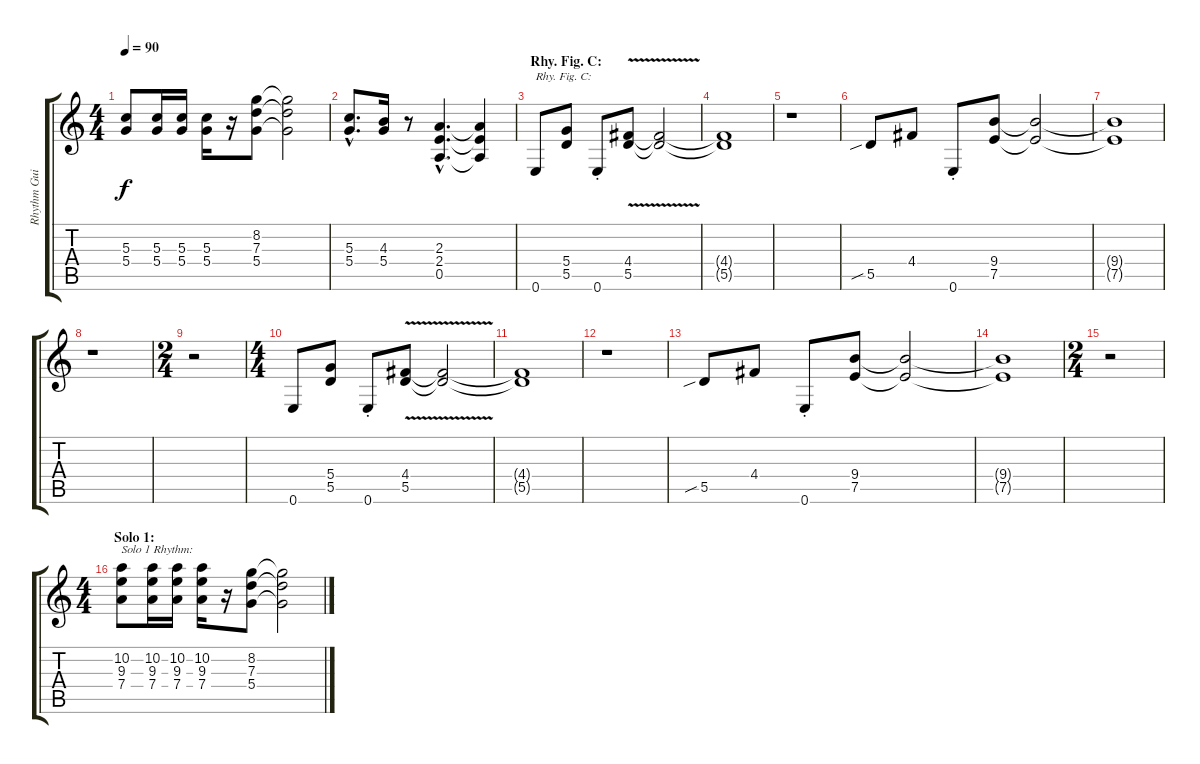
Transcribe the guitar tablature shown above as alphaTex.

\track ("Rhythm Guitar 1" "Rhythm Gui") {instrument distortionguitar}
\staff {score tabs}
\tuning (E4 B3 G3 D3 A2 E2) {hide}
\ts (4 4)
\tempo 90
\clef g2
\ks c
(5.3 5.4).8{dy f} (5.3 5.4).16 (5.3 5.4).16 (5.3 5.4).16 r.16 (8.2 7.3 5.4).8 (8.2{t} 7.3{t} 5.4{t}).2 |
(5.3{hac} 5.4{hac}).8{d} (4.3 5.4).16 r.8 (2.3{hac} 2.4{hac} 0.5{hac}).4{d} (2.3{t} 2.4{t} 0.5{t}).4 |
\section ("" "Rhy. Fig. C:")
0.6.8{txt "Rhy. Fig. C:"} (5.4 5.5).8 0.6{st}.8 (4.4{v} 5.5).8 (4.4{t} 5.5{t}).2 |
(4.4{t} 5.5{t}).1 |
r.1 |
5.5{sib}.8 4.4.8 0.6{st}.8 (9.4 7.5).8 (9.4{t} 7.5{t}).2 |
(9.4{t} 7.5{t}).1 |
r.1 |
\ts (2 4)
r.2 |
\ts (4 4)
0.6.8 (5.4 5.5).8 0.6{st}.8 (4.4{v} 5.5).8 (4.4{t} 5.5{t}).2 |
(4.4{t} 5.5{t}).1 |
r.1 |
5.5{sib}.8 4.4.8 0.6{st}.8 (9.4 7.5).8 (9.4{t} 7.5{t}).2 |
(9.4{t} 7.5{t}).1 |
\ts (2 4)
r.2 |
\ts (4 4)
\section ("" "Solo 1:")
(10.2 9.3 7.4).8{txt "Solo 1 Rhythm:"} (10.2 9.3 7.4).16 (10.2 9.3 7.4).16 (10.2 9.3 7.4).16 r.16 (8.2 7.3 5.4).8 (8.2{t} 7.3{t} 5.4{t}).2
